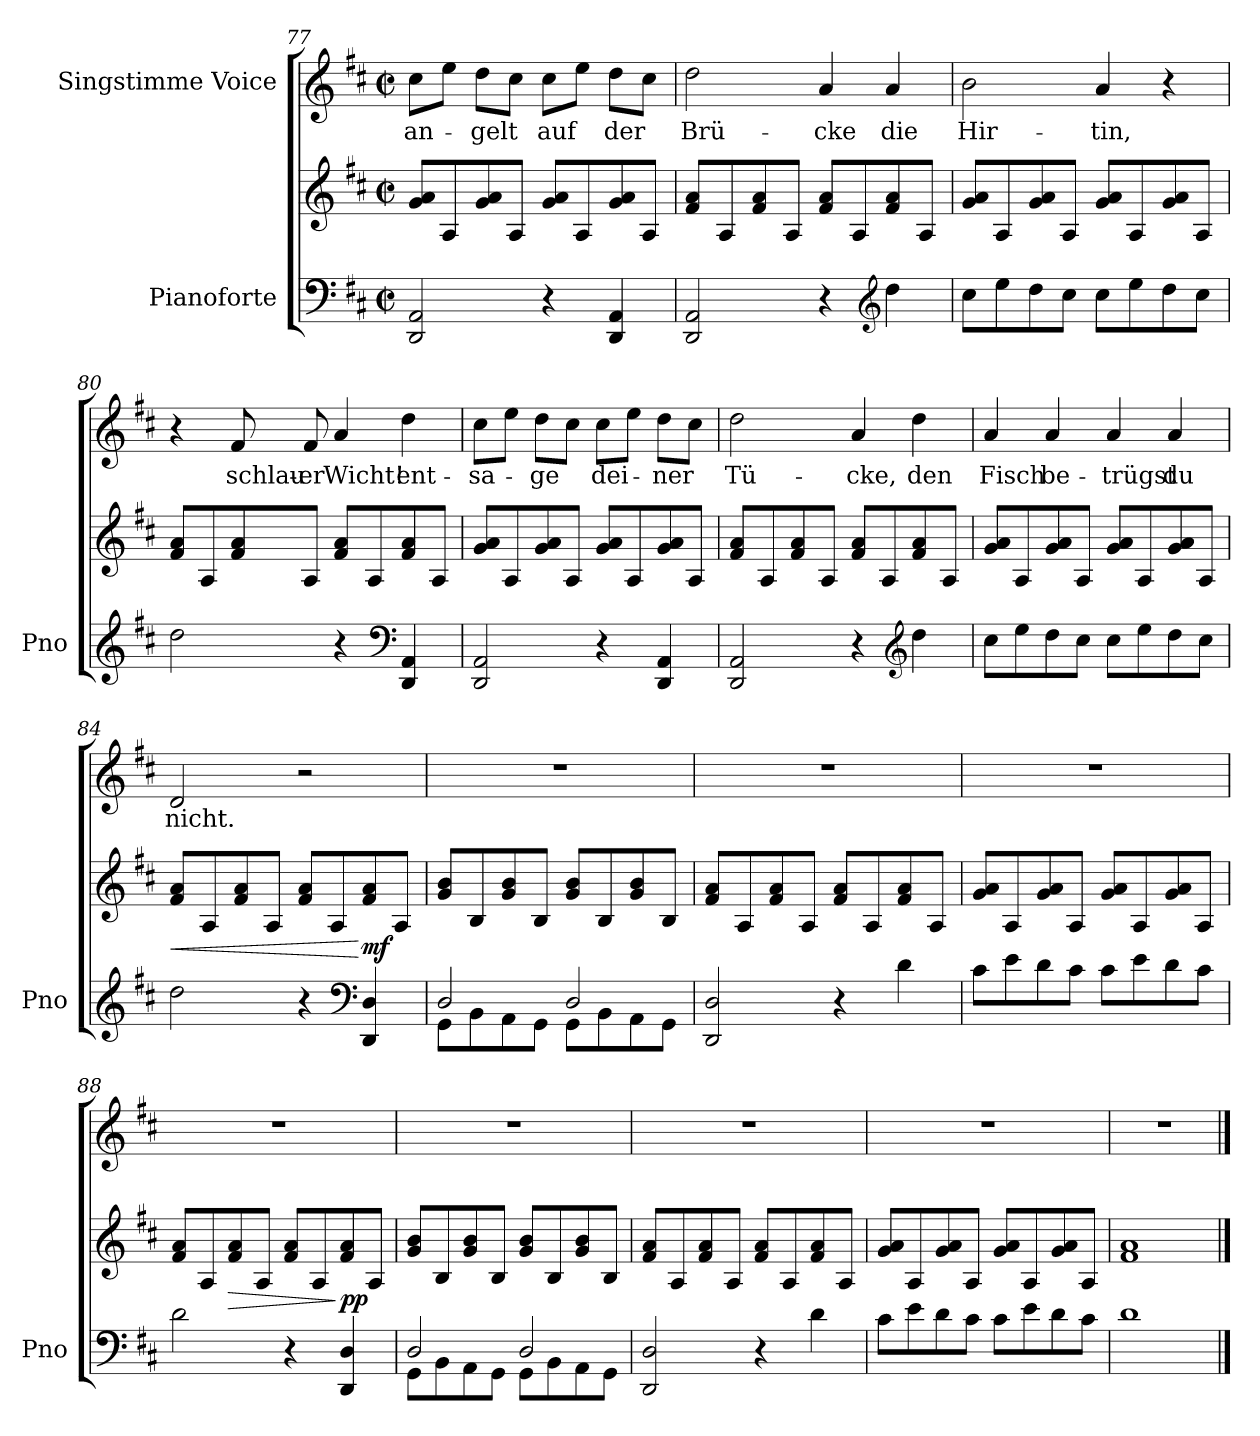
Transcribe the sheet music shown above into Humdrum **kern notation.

**kern	**kern	**dynam	**kern	**text
*part2	*part2	*part2	*part1	*part1
*staff3	*staff2	*staff2/3	*staff1	*staff1
*I"Pianoforte	*	*	*I"Singstimme            Voice	*
*I'Pno	*	*	*	*
*clefF4	*clefG2	*	*clefG2	*
*k[f#c#]	*k[f#c#]	*	*k[f#c#]	*
*M2/2	*M2/2	*	*M2/2	*
*met(c|)	*met(c|)	*	*met(c|)	*
=77	=77	=77	=77	=77
!	!	!	!	!LO:LY:b
2DD/ 2AA/	8g/ 8a/L	.	8cc#\L	an-
.	8A/	.	8ee\J	.
!	!	!	!	!LO:LY:b
.	8g/ 8a/	.	8dd\L	-gelt
.	8A/J	.	8cc#\J	.
!	!	!	!	!LO:LY:b
4r	8g/ 8a/L	.	8cc#\L	auf
.	8A/	.	8ee\J	.
!	!	!	!	!LO:LY:b
4DD/ 4AA/	8g/ 8a/	.	8dd\L	der
.	8A/J	.	8cc#\J	.
=78	=78	=78	=78	=78
!	!	!	!	!LO:LY:b
2DD/ 2AA/	8f#/ 8a/L	.	2dd\	Brü-
.	8A/	.	.	.
.	8f#/ 8a/	.	.	.
.	8A/J	.	.	.
!	!	!	!	!LO:LY:b
4r	8f#/ 8a/L	.	4a/	-cke
.	8A/	.	.	.
*clefG2	*	*	*	*
!	!	!	!	!LO:LY:b
4dd\	8f#/ 8a/	.	4a/	die
.	8A/J	.	.	.
!!LO:LB:g=z
=79	=79	=79	=79	=79
!	!	!	!	!LO:LY:b
8cc#\L	8g/ 8a/L	.	2b\	Hir-
8ee\	8A/	.	.	.
8dd\	8g/ 8a/	.	.	.
8cc#\J	8A/J	.	.	.
!	!	!	!	!LO:LY:b
8cc#\L	8g/ 8a/L	.	4a/	-tin,
8ee\	8A/	.	.	.
8dd\	8g/ 8a/	.	4r	.
8cc#\J	8A/J	.	.	.
=80	=80	=80	=80	=80
2dd\	8f#/ 8a/L	.	4r	.
.	8A/	.	.	.
!	!	!	!	!LO:LY:b
.	8f#/ 8a/	.	8f#/	schlau-
!	!	!	!	!LO:LY:b
.	8A/J	.	8f#/	-er
!	!	!	!	!LO:LY:b
4r	8f#/ 8a/L	.	4a/	Wicht!
.	8A/	.	.	.
*clefF4	*	*	*	*
!	!	!	!	!LO:LY:b
4DD/ 4AA/	8f#/ 8a/	.	4dd\	ent-
.	8A/J	.	.	.
=81	=81	=81	=81	=81
!	!	!	!	!LO:LY:b
2DD/ 2AA/	8g/ 8a/L	.	8cc#\L	-sa-
.	8A/	.	8ee\J	.
!	!	!	!	!LO:LY:b
.	8g/ 8a/	.	8dd\L	-ge
.	8A/J	.	8cc#\J	.
!	!	!	!	!LO:LY:b
4r	8g/ 8a/L	.	8cc#\L	dei-
.	8A/	.	8ee\J	.
!	!	!	!	!LO:LY:b
4DD/ 4AA/	8g/ 8a/	.	8dd\L	-ner
.	8A/J	.	8cc#\J	.
=82	=82	=82	=82	=82
!	!	!	!	!LO:LY:b
2DD/ 2AA/	8f#/ 8a/L	.	2dd\	Tü-
.	8A/	.	.	.
.	8f#/ 8a/	.	.	.
.	8A/J	.	.	.
!	!	!	!	!LO:LY:b
4r	8f#/ 8a/L	.	4a/	-cke,
.	8A/	.	.	.
*clefG2	*	*	*	*
!	!	!	!	!LO:LY:b
4dd\	8f#/ 8a/	.	4dd\	den
.	8A/J	.	.	.
!!LO:LB:g=z
=83	=83	=83	=83	=83
!	!	!	!	!LO:LY:b
8cc#\L	8g/ 8a/L	.	4a/	Fisch
8ee\	8A/	.	.	.
!	!	!	!	!LO:LY:b
8dd\	8g/ 8a/	.	4a/	be-
8cc#\J	8A/J	.	.	.
!	!	!	!	!LO:LY:b
8cc#\L	8g/ 8a/L	.	4a/	-trügst
8ee\	8A/	.	.	.
!	!	!	!	!LO:LY:b
8dd\	8g/ 8a/	.	4a/	du
8cc#\J	8A/J	.	.	.
=84	=84	=84	=84	=84
!	!	!LO:HP:b	!	!LO:LY:b
2dd\	8f#/ 8a/L	<	2d/	nicht.
.	8A/	.	.	.
.	8f#/ 8a/	.	.	.
.	8A/J	.	.	.
4r	8f#/ 8a/L	.	2r	.
.	8A/	.	.	.
*clefF4	*	*	*	*
!	!	!LO:DY:n=1:b	!	!
4DD/ 4D/	8f#/ 8a/	[ mf	.	.
.	8A/J	.	.	.
=85	=85	=85	=85	=85
*^	*	*	*	*
2D/	8GG\L	8g/ 8b/L	.	1r	.
.	8BB\	8B/	.	.	.
.	8AA\	8g/ 8b/	.	.	.
.	8GG\J	8B/J	.	.	.
2D/	8GG\L	8g/ 8b/L	.	.	.
.	8BB\	8B/	.	.	.
.	8AA\	8g/ 8b/	.	.	.
.	8GG\J	8B/J	.	.	.
*v	*v	*	*	*	*
=86	=86	=86	=86	=86
2DD/ 2D/	8f#/ 8a/L	.	1r	.
.	8A/	.	.	.
.	8f#/ 8a/	.	.	.
.	8A/J	.	.	.
4r	8f#/ 8a/L	.	.	.
.	8A/	.	.	.
4d\	8f#/ 8a/	.	.	.
.	8A/J	.	.	.
=87	=87	=87	=87	=87
8c#\L	8g/ 8a/L	.	1r	.
8e\	8A/	.	.	.
8d\	8g/ 8a/	.	.	.
8c#\J	8A/J	.	.	.
8c#\L	8g/ 8a/L	.	.	.
8e\	8A/	.	.	.
8d\	8g/ 8a/	.	.	.
8c#\J	8A/J	.	.	.
!!LO:LB:g=z
=88	=88	=88	=88	=88
2d\	8f#/ 8a/L	.	1r	.
.	8A/	.	.	.
!	!	!LO:HP:b	!	!
.	8f#/ 8a/	>	.	.
.	8A/J	.	.	.
4r	8f#/ 8a/L	.	.	.
.	8A/	.	.	.
!	!	!LO:DY:n=1:b	!	!
4DD/ 4D/	8f#/ 8a/	] pp	.	.
.	8A/J	.	.	.
=89	=89	=89	=89	=89
*^	*	*	*	*
2D/	8GG\L	8g/ 8b/L	.	1r	.
.	8BB\	8B/	.	.	.
.	8AA\	8g/ 8b/	.	.	.
.	8GG\J	8B/J	.	.	.
2D/	8GG\L	8g/ 8b/L	.	.	.
.	8BB\	8B/	.	.	.
.	8AA\	8g/ 8b/	.	.	.
.	8GG\J	8B/J	.	.	.
*v	*v	*	*	*	*
=90	=90	=90	=90	=90
2DD/ 2D/	8f#/ 8a/L	.	1r	.
.	8A/	.	.	.
.	8f#/ 8a/	.	.	.
.	8A/J	.	.	.
4r	8f#/ 8a/L	.	.	.
.	8A/	.	.	.
4d\	8f#/ 8a/	.	.	.
.	8A/J	.	.	.
=91	=91	=91	=91	=91
8c#\L	8g/ 8a/L	.	1r	.
8e\	8A/	.	.	.
8d\	8g/ 8a/	.	.	.
8c#\J	8A/J	.	.	.
8c#\L	8g/ 8a/L	.	.	.
8e\	8A/	.	.	.
8d\	8g/ 8a/	.	.	.
8c#\J	8A/J	.	.	.
=92	=92	=92	=92	=92
1d	1f# 1a	.	1r	.
==	==	==	==	==
*-	*-	*-	*-	*-
